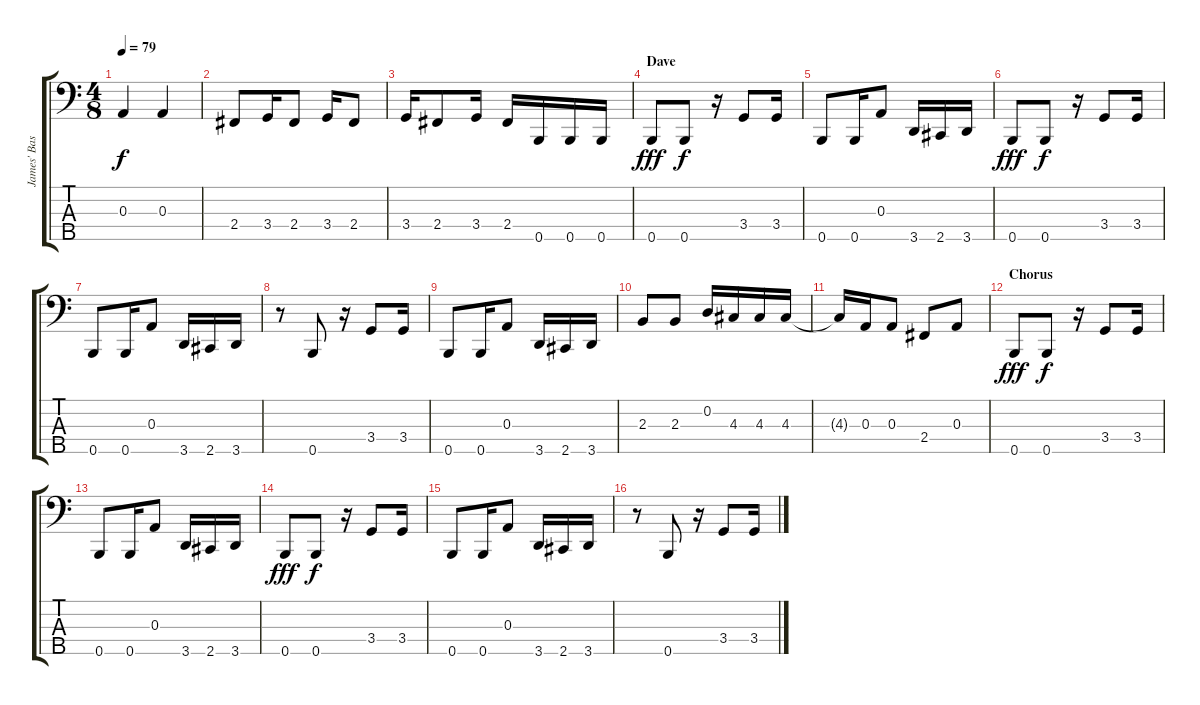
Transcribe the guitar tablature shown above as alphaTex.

\track ("James' Bass" "James' Bas") {instrument electricbassfinger}
\staff {score tabs}
\tuning (G2 D2 A1 E1 B0) {hide}
\ts (4 8)
\tempo 79
\clef f4
\ks c
0.3.4{dy f} 0.3.4 |
2.4.8 3.4.16 2.4.8 3.4.16 2.4.8 |
3.4.16 2.4.8 3.4.16 2.4.16 0.5.16 0.5.16 0.5.16 |
\section ("" "Dave")
0.5.8{dy fff} 0.5.8{dy f} r.16 3.4.8 3.4.16 |
0.5.8 0.5.16 0.3.8 3.5.16 2.5.16 3.5.16 |
0.5.8{dy fff} 0.5.8{dy f} r.16 3.4.8 3.4.16 |
0.5.8 0.5.16 0.3.8 3.5.16 2.5.16 3.5.16 |
r.8 0.5.8 r.16 3.4.8 3.4.16 |
0.5.8 0.5.16 0.3.8 3.5.16 2.5.16 3.5.16 |
2.3.8 2.3.8 0.2.16 4.3.16 4.3.16 4.3.16 |
4.3{t}.16 0.3.16 0.3.8 2.4.8 0.3.8 |
\section ("" "Chorus")
0.5.8{dy fff} 0.5.8{dy f} r.16 3.4.8 3.4.16 |
0.5.8 0.5.16 0.3.8 3.5.16 2.5.16 3.5.16 |
0.5.8{dy fff} 0.5.8{dy f} r.16 3.4.8 3.4.16 |
0.5.8 0.5.16 0.3.8 3.5.16 2.5.16 3.5.16 |
r.8 0.5.8 r.16 3.4.8 3.4.16
